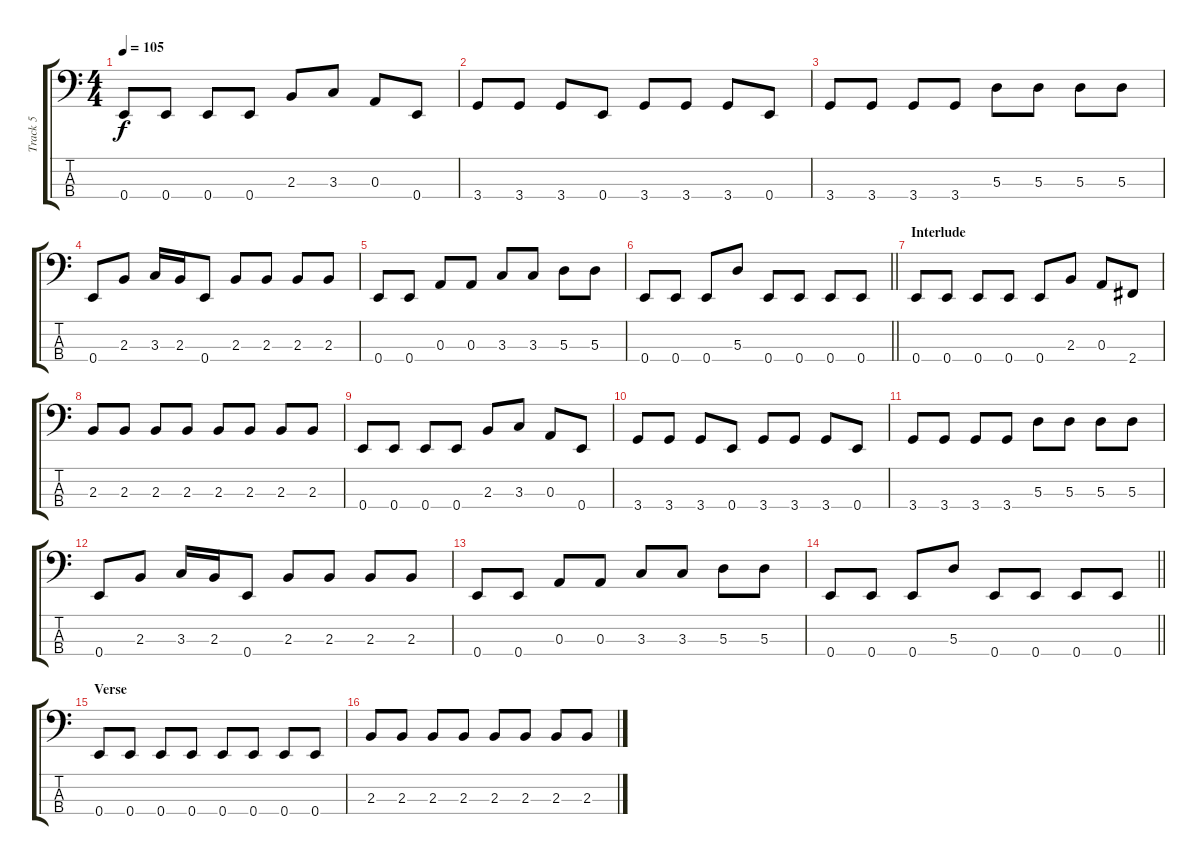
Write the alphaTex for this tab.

\track ("Track 5" "Track 5") {instrument electricbassfinger}
\staff {score tabs}
\tuning (G2 D2 A1 E1) {hide}
\ts (4 4)
\tempo 105
\clef f4
\ks c
0.4.8{dy f} 0.4.8 0.4.8 0.4.8 2.3.8 3.3.8 0.3.8 0.4.8 |
3.4.8 3.4.8 3.4.8 0.4.8 3.4.8 3.4.8 3.4.8 0.4.8 |
3.4.8 3.4.8 3.4.8 3.4.8 5.3.8 5.3.8 5.3.8 5.3.8 |
0.4.8 2.3.8 3.3.16 2.3.16 0.4.8 2.3.8 2.3.8 2.3.8 2.3.8 |
0.4.8 0.4.8 0.3.8 0.3.8 3.3.8 3.3.8 5.3.8 5.3.8 |
\barLineRight lightlight
0.4.8 0.4.8 0.4.8 5.3.8 0.4.8 0.4.8 0.4.8 0.4.8 |
\section ("" "Interlude")
0.4.8 0.4.8 0.4.8 0.4.8 0.4.8 2.3.8 0.3.8 2.4.8 |
2.3.8 2.3.8 2.3.8 2.3.8 2.3.8 2.3.8 2.3.8 2.3.8 |
0.4.8 0.4.8 0.4.8 0.4.8 2.3.8 3.3.8 0.3.8 0.4.8 |
3.4.8 3.4.8 3.4.8 0.4.8 3.4.8 3.4.8 3.4.8 0.4.8 |
3.4.8 3.4.8 3.4.8 3.4.8 5.3.8 5.3.8 5.3.8 5.3.8 |
0.4.8 2.3.8 3.3.16 2.3.16 0.4.8 2.3.8 2.3.8 2.3.8 2.3.8 |
0.4.8 0.4.8 0.3.8 0.3.8 3.3.8 3.3.8 5.3.8 5.3.8 |
\barLineRight lightlight
0.4.8 0.4.8 0.4.8 5.3.8 0.4.8 0.4.8 0.4.8 0.4.8 |
\section ("" "Verse")
0.4.8 0.4.8 0.4.8 0.4.8 0.4.8 0.4.8 0.4.8 0.4.8 |
2.3.8 2.3.8 2.3.8 2.3.8 2.3.8 2.3.8 2.3.8 2.3.8
